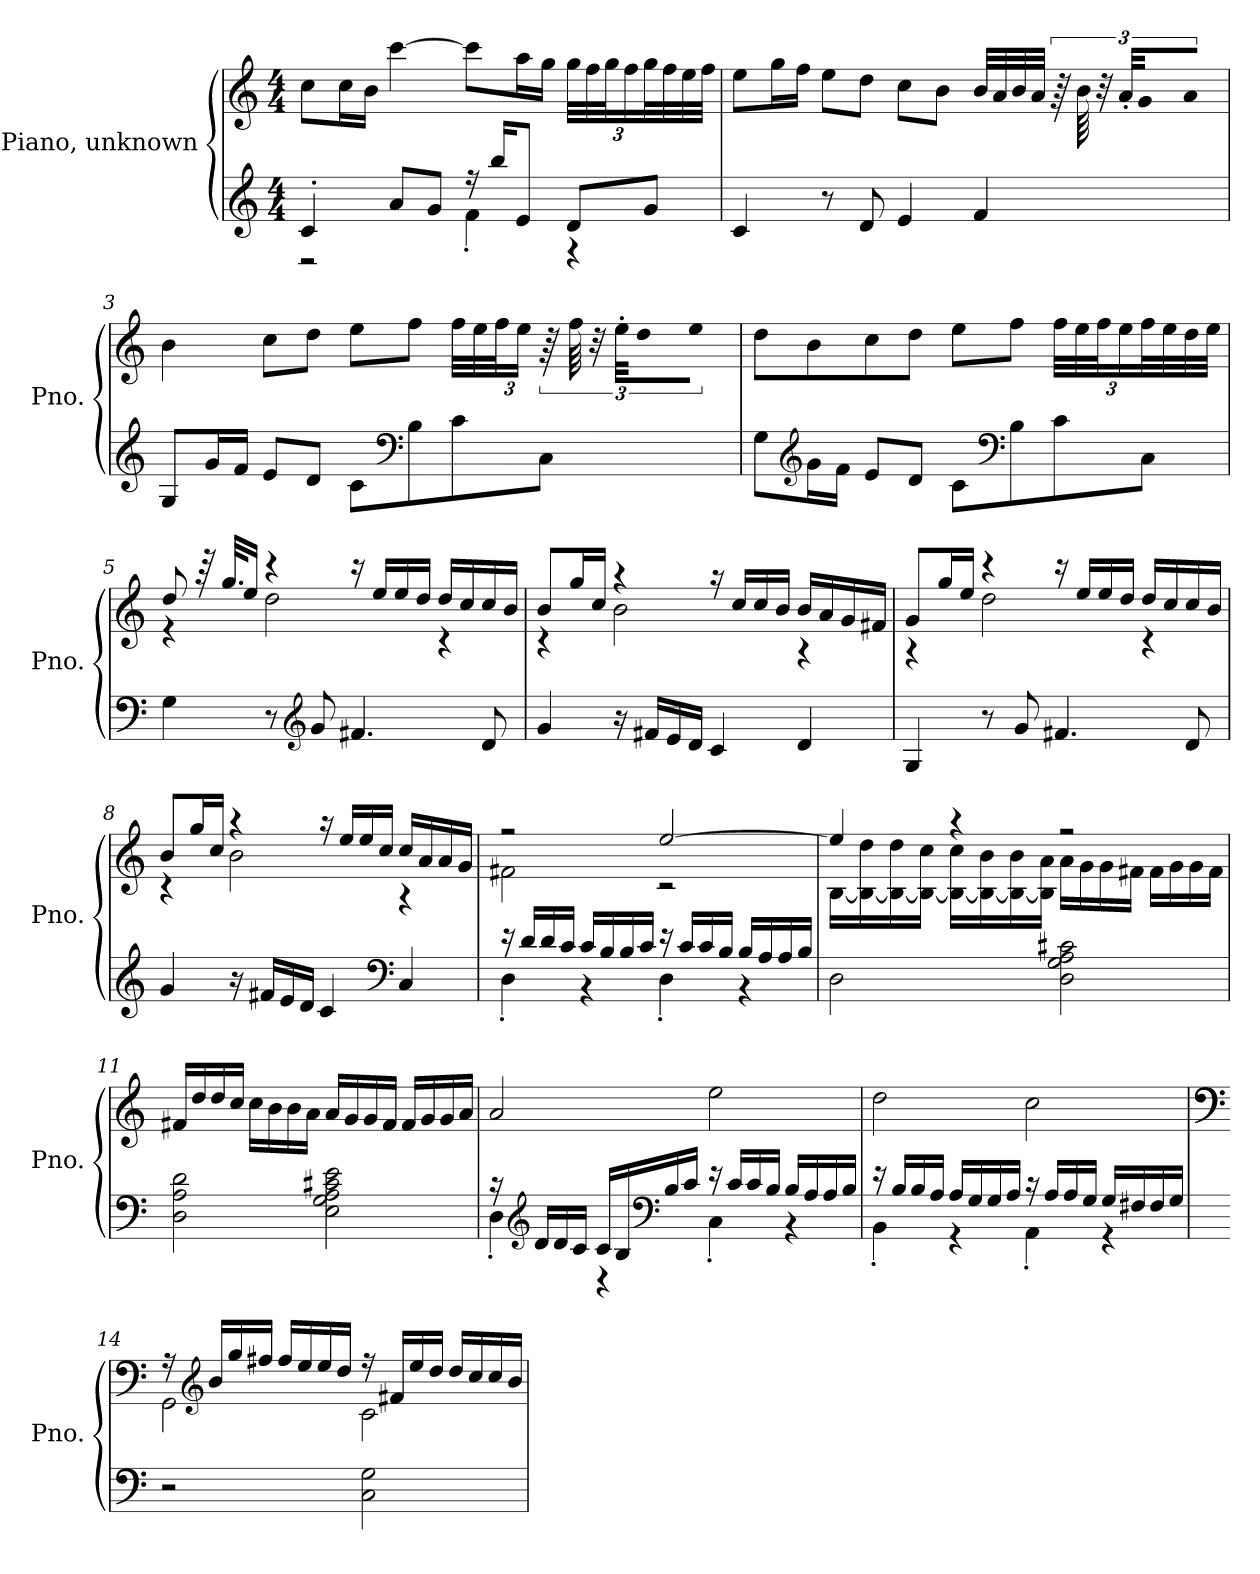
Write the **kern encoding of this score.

**kern	**kern
*part1	*part1
*staff2	*staff1
*I"Piano, unknown	*
*I'Pno.	*
*clefG2	*clefG2
*k[]	*k[]
*M4/4	*M4/4
*MM114	*MM114
=1	=1
*^	*
4c'/	2r	8cc\L
.	.	16cc\L
.	.	16b\JJ
8a/L	.	[4ccc\
8g/J	.	.
16r	4f'\	8ccc\L]
16bb/KL	.	.
8e/J	.	16aa\L
.	.	16gg\JJ
8d/L	4r	32gg\LLL
.	.	32ff\
*	*	*Xbrackettup
.	.	48gg\J
.	.	24ff\
8g/J	.	32gg\L
.	.	32ff\
.	.	32ee\
.	.	32ff\JJJ
*v	*v	*
=2	=2
4c/	8ee\L
.	16gg\L
.	16ff\JJ
8r	8ee\L
8d/	8dd\J
4e/	8cc\L
.	8b\J
4f/	32b/LLL
.	32a/
.	32b/
.	32a/JJJ
*	*brackettup
.	96r
.	96b\
.	48r
.	48a'/LLL
.	32g/
.	32a/JJJ
!!LO:LB:g=z
=3	=3
8G/L	4b\
16g/L	.
16f/JJ	.
8e/L	8cc\L
8d/J	8dd\J
8c\L	8ee\L
*clefF4	*
8B\	8ff\J
8c\	32ff\LLL
.	32ee\
*	*Xbrackettup
.	48ff\J
.	24ee\JJ
*	*brackettup
8C\J	96r
.	96ff\
.	48r
.	48ee'\LLL
.	32dd\
.	32ee\JJJ
=4	=4
8G\L	8dd\L
*clefG2	*
16g\L	8b\
16f\JJ	.
8e/L	8cc\
8d/J	8dd\J
8c\L	8ee\L
*clefF4	*
8B\	8ff\J
8c\	32ff\LLL
.	32ee\
*	*Xbrackettup
.	48ff\J
.	24ee\
8C\J	32ff\L
.	32ee\
.	32dd\
.	32ee\JJJ
!!LO:LB:g=z
=5	=5
*	*^
4G\	8dd/	4r
.	64r	.
.	32.gg/KLL	.
.	16ee/JJ	.
8r	4r	2dd\
*clefG2	*	*
8g/	.	.
4.f#X/	16r	.
.	16ee/LL	.
.	16ee/	.
.	16dd/JJ	.
.	16dd/LL	4r
.	16cc/	.
8d/	16cc/	.
.	16b/JJ	.
=6	=6	=6
4g/	8b/L	4r
.	16gg/L	.
.	16cc/JJ	.
16r	4r	2b\
16f#X/LL	.	.
16e/	.	.
16d/JJ	.	.
4c/	16r	.
.	16cc/LL	.
.	16cc/	.
.	16b/JJ	.
4d/	16b/LL	4r
.	16a/	.
.	16g/	.
.	16f#X/JJ	.
!!LO:LB:g=z	!!
=7	=7	=7
4G/	8g/L	4r
.	16gg/L	.
.	16ee/JJ	.
8r	4r	2dd\
8g/	.	.
4.f#X/	16r	.
.	16ee/LL	.
.	16ee/	.
.	16dd/JJ	.
.	16dd/LL	4r
.	16cc/	.
8d/	16cc/	.
.	16b/JJ	.
=8	=8	=8
4g/	8b/L	4r
.	16gg/L	.
.	16cc/JJ	.
16r	4r	2b\
16f#X/LL	.	.
16e/	.	.
16d/JJ	.	.
4c/	16r	.
.	16ee/LL	.
.	16ee/	.
.	16cc/JJ	.
*clefF4	*	*
4C/	16cc/LL	4r
.	16a/	.
.	16a/	.
.	16g/JJ	.
!!LO:LB:g=z	!!
=9	=9	=9
*^	*	*
16r	4D'\	2r	2f#X\
16d/LL	.	.	.
16d/	.	.	.
16c/JJ	.	.	.
16c/LL	4r	.	.
16B/	.	.	.
16B/	.	.	.
16c/JJ	.	.	.
16r	4D'\	[2ee/	2r
16c/LL	.	.	.
16c/	.	.	.
16B/JJ	.	.	.
16B/LL	4r	.	.
16A/	.	.	.
16A/	.	.	.
16B/JJ	.	.	.
*v	*v	*	*
=10	=10	=10
2D\	4ee/]	[16B\LL
.	.	16B\_ 16dd\
.	.	16B\_ 16dd\
.	.	16B\_ 16cc\JJ
.	4r	16B\_ 16cc\LL
.	.	16B\_ 16b\
.	.	16B\_ 16b\
.	.	16B\] 16a\JJ
2D\ 2G\ 2A\ 2c#X\	2r	16a\LL
.	.	16g\
.	.	16g\
.	.	16f#X\JJ
.	.	16f#\LL
.	.	16g\
.	.	16g\
.	.	16f#\JJ
*	*v	*v
!!LO:LB:g=z
=11	=11
2D\ 2A\ 2d\	16f#X/LL
.	16dd/
.	16dd/
.	16cc/JJ
.	16cc\LL
.	16b\
.	16b\
.	16a\JJ
2E\ 2G\ 2A\ 2c#X\ 2e\	16a/LL
.	16g/
.	16g/
.	16f#/JJ
.	16f#/LL
.	16g/
.	16g/
.	16a/JJ
=12	=12
*^	*
16r	4D'\	2a/
*clefG2	*	*
16d/LL	.	.
16d/	.	.
16c/JJ	.	.
16c/LL	4r	.
16B/	.	.
*clefF4	*	*
16B/	.	.
16c/JJ	.	.
16r	4C'\	2ee\
16c/LL	.	.
16c/	.	.
16B/JJ	.	.
16B/LL	4r	.
16A/	.	.
16A/	.	.
16B/JJ	.	.
!!LO:PB:g=z
=13	=13	=13
16r	4BB'\	2dd\
16B/LL	.	.
16B/	.	.
16A/JJ	.	.
16A/LL	4r	.
16G/	.	.
16G/	.	.
16A/JJ	.	.
16r	4AA'\	2cc\
16A/LL	.	.
16A/	.	.
16G/JJ	.	.
16G/LL	4r	.
16F#X/	.	.
16F#/	.	.
16G/JJ	.	.
*v	*v	*
=14	=14
*	*clefF4
*	*^
2r	16r	2GG\
*	*clefG2	*
.	16b/LL	.
.	16gg/	.
.	16ff#X/JJ	.
.	16ff#/LL	.
.	16ee/	.
.	16ee/	.
.	16dd/JJ	.
2C\ 2G\	16r	2c\
.	16f#X/LL	.
.	16ee/	.
.	16dd/JJ	.
.	16dd/LL	.
.	16cc/	.
.	16cc/	.
.	16b/JJ	.
*	*v	*v
=	=
*-	*-
